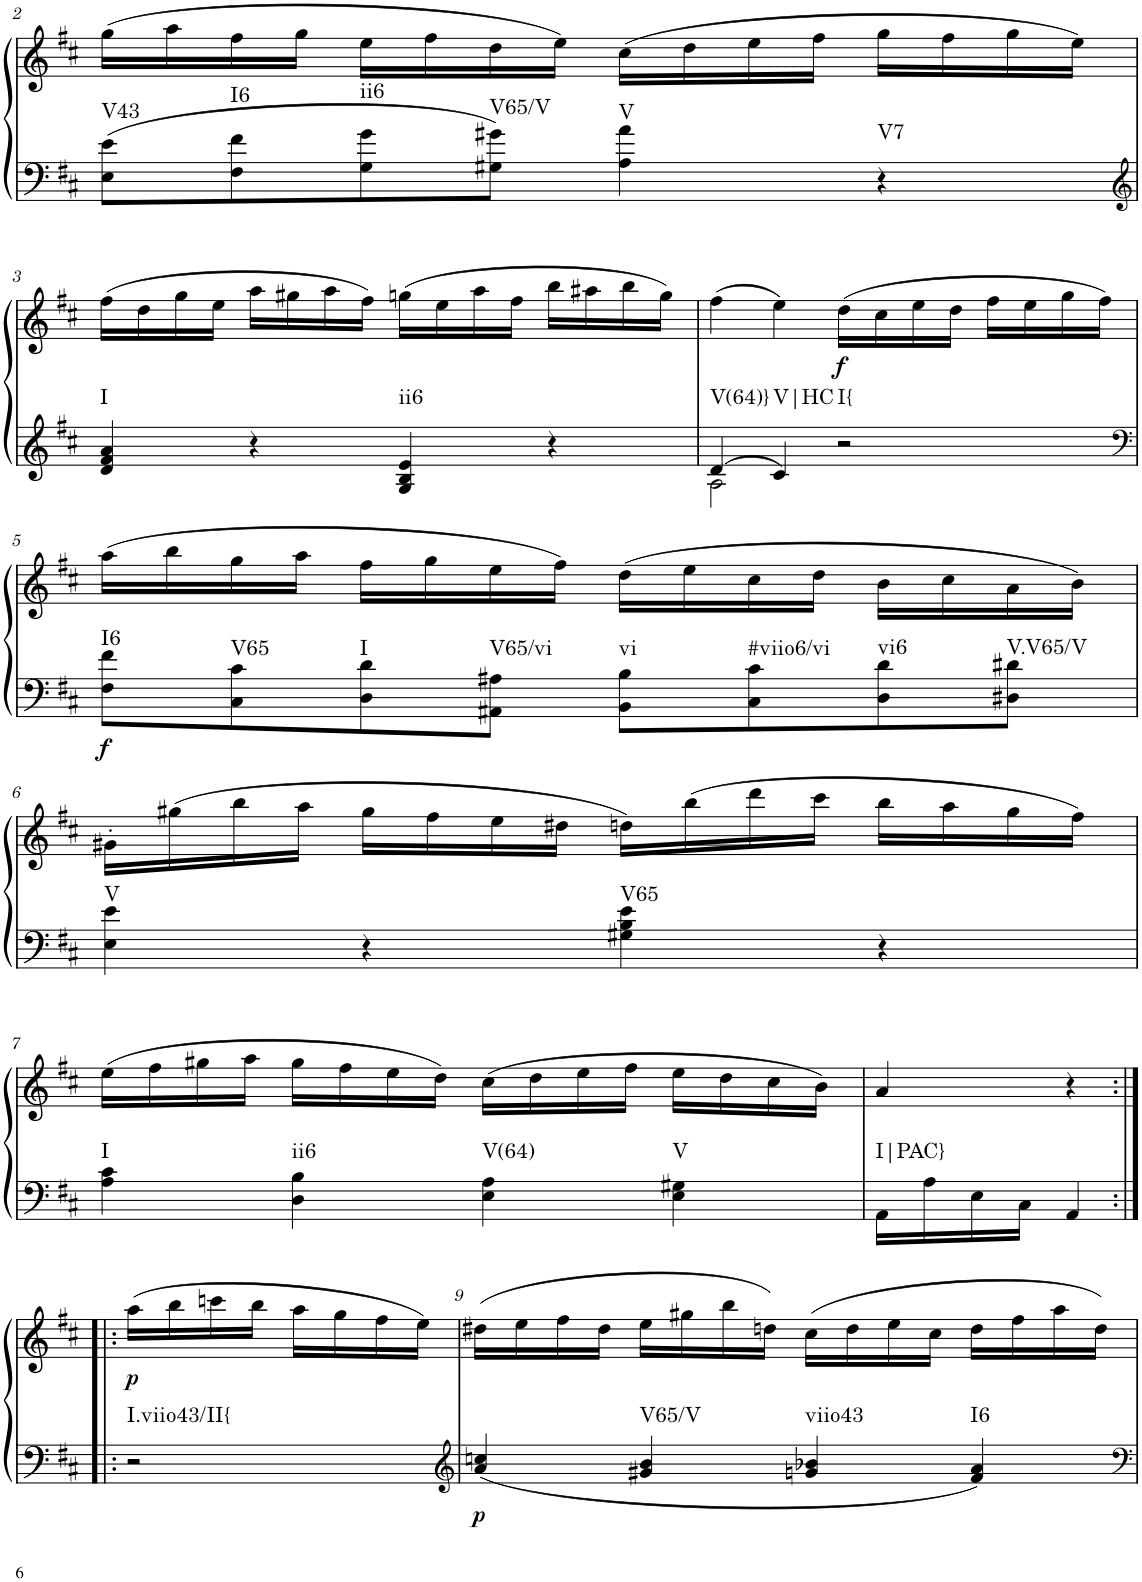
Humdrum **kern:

**kern	**kern	**dynam	**harte
*part1	*part1	*part1	*part1
*staff2	*staff1	*staff1/2	*
*I"unbenannt2	*	*	*
!!LO:PB:g=z
*clefF4	*clefG2	*	*
*k[f#c#]	*k[f#c#]	*	*
*M2/2	*M2/2	*	*
*met(c|)	*met(c|)	*	*
=2	=2	=2	=2
!	!	!	!LO:H:kt=V43
8E\ 8e\L	(16gg\LL	.	N
.	16aa\	.	.
!	!	!	!LO:H:kt=I6
8F#\ 8f#\	16ff#\	.	N
.	16gg\JJ	.	.
!	!	!	!LO:H:kt=ii6
8G\ 8g\	16ee\LL	.	N
.	16ff#\	.	.
!	!	!	!LO:H:kt=V65/V
8G#X\ 8g#X\J	16dd\	.	N
.	16ee\JJ)	.	.
!	!	!	!LO:H:kt=V
4A\ 4a\	(16cc#\LL	.	N
.	16dd\	.	.
.	16ee\	.	.
.	16ff#\JJ	.	.
!	!	!	!LO:H:kt=V7
4r	16gg\LL	.	N
.	16ff#\	.	.
.	16gg\	.	.
.	16ee\JJ)	.	.
!!LO:LB:g=z
=3	=3	=3	=3
*clefG2	*	*	*
!	!	!	!LO:H:kt=I
4d/ 4f#/ 4a/	(16ff#\LL	.	N
.	16dd\	.	.
.	16gg\	.	.
.	16ee\JJ	.	.
4r	16aa\LL	.	.
.	16gg#X\	.	.
.	16aa\	.	.
.	16ff#\JJ)	.	.
!	!	!	!LO:H:kt=ii6
4G/ 4B/ 4e/	(16ggn\LL	.	N
.	16ee\	.	.
.	16aa\	.	.
.	16ff#\JJ	.	.
4r	16bb\LL	.	.
.	16aa#X\	.	.
.	16bb\	.	.
.	16gg\JJ)	.	.
=4	=4	=4	=4
*^	*	*	*
!	!	!	!	!LO:H:kt=V(64)}
4d/	2A\	(4ff#\	.	N
!	!	!	!	!LO:H:kt=V|HC
4c#/	.	4ee\)	.	N
!	!	!	!LO:DY:b	!LO:H:kt=I{
2r	2ryy	(16dd\LL	f	N
.	.	16cc#\	.	.
.	.	16ee\	.	.
.	.	16dd\JJ	.	.
.	.	16ff#\LL	.	.
.	.	16ee\	.	.
.	.	16gg\	.	.
.	.	16ff#\JJ)	.	.
*v	*v	*	*	*
!!LO:LB:g=z
=5	=5	=5	=5
*clefF4	*	*	*
!	!	!LO:DY:b=2	!LO:H:kt=I6
8F#\ 8f#\L	(16aa\LL	f	N
.	16bb\	.	.
!	!	!	!LO:H:kt=V65
8C#\ 8c#\	16gg\	.	N
.	16aa\JJ	.	.
!	!	!	!LO:H:kt=I
8D\ 8d\	16ff#\LL	.	N
.	16gg\	.	.
!	!	!	!LO:H:kt=V65/vi
8AA#X\ 8A#X\J	16ee\	.	N
.	16ff#\JJ)	.	.
!	!	!	!LO:H:kt=vi
8BB\ 8B\L	(16dd\LL	.	N
.	16ee\	.	.
!	!	!	!LO:H:kt=#viio6/vi
8C#\ 8c#\	16cc#\	.	N
.	16dd\JJ	.	.
!	!	!	!LO:H:kt=vi6
8D\ 8d\	16b\LL	.	N
.	16cc#\	.	.
!	!	!	!LO:H:kt=V.V65/V
8D#X\ 8d#X\J	16a\	.	N
.	16b\JJ)	.	.
!!LO:LB:g=z
=6	=6	=6	=6
!	!	!	!LO:H:kt=V
4E\ 4e\	16g#X'\LL	.	N
.	(16gg#X\	.	.
.	16bb\	.	.
.	16aa\JJ	.	.
4r	16gg#\LL	.	.
.	16ff#\	.	.
.	16ee\	.	.
.	16dd#X\JJ	.	.
!	!	!	!LO:H:kt=V65
4G#X\ 4B\ 4e\	16ddn\LL)	.	N
.	(16bb\	.	.
.	16ddd\	.	.
.	16ccc#\JJ	.	.
4r	16bb\LL	.	.
.	16aa\	.	.
.	16gg#\	.	.
.	16ff#\JJ)	.	.
!!LO:LB:g=z
=7	=7	=7	=7
!	!	!	!LO:H:kt=I
4A\ 4c#\	(16ee\LL	.	N
.	16ff#\	.	.
.	16gg#X\	.	.
.	16aa\JJ	.	.
!	!	!	!LO:H:kt=ii6
4D\ 4B\	16gg#\LL	.	N
.	16ff#\	.	.
.	16ee\	.	.
.	16dd\JJ)	.	.
!	!	!	!LO:H:kt=V(64)
4E\ 4A\	(16cc#\LL	.	N
.	16dd\	.	.
.	16ee\	.	.
.	16ff#\JJ	.	.
!	!	!	!LO:H:kt=V
4E\ 4G#X\	16ee\LL	.	N
.	16dd\	.	.
.	16cc#\	.	.
.	16b\JJ)	.	.
=8	=8	=8	=8
!	!	!	!LO:H:kt=I|PAC}
16AA\LL	4a/	.	N
16A\	.	.	.
16E\	.	.	.
16C#\JJ	.	.	.
4AA/	4r	.	.
!!LO:LB:g=z
=8X1:|!|:	=8X1:|!|:	=8X1:|!|:	=8X1:|!|:
!	!	!LO:DY:b	!LO:H:kt=I.viio43/II{
2r	(16aa\LL	p	N
.	16bb\	.	.
.	16cccn\	.	.
.	16bb\JJ	.	.
.	16aa\LL	.	.
.	16gg\	.	.
.	16ff#\	.	.
.	16ee\JJ)	.	.
=9	=9	=9	=9
*clefG2	*	*	*
!	!	!LO:DY:b=2	!
4a/ 4ccn/	(16dd#X\LL	p	.
.	16ee\	.	.
.	16ff#\	.	.
.	16dd#\JJ	.	.
!	!	!	!LO:H:kt=V65/V
4g#X/ 4b/	16ee\LL	.	N
.	16gg#X\	.	.
.	16bb\	.	.
.	16ddn\JJ)	.	.
!	!	!	!LO:H:kt=viio43
4gn/ 4b-X/	(16cc#\LL	.	N
.	16dd\	.	.
.	16ee\	.	.
.	16cc#\JJ	.	.
!	!	!	!LO:H:kt=I6
4f#/ 4a/	16dd\LL	.	N
.	16ff#\	.	.
.	16aa\	.	.
.	16dd\JJ)	.	.
=	=	=	=
*-	*-	*-	*-
